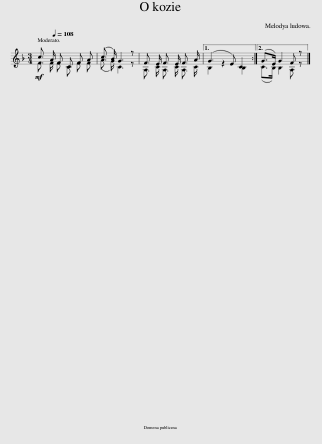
X:1
%%score ( 1 2 )
L:1/8
Q:1/4=108
M:3/4
I:linebreak $
K:F
V:1 treble
V:2 treble
V:1
!mf! c3/2 A/ F C F A | (c3/2 B/) G3 z | F3/2 E/ F3/2 E/ F3/2 A/ |1 (G3 E) C2 :|2 (G>E) G2 F z |] %5
V:2
 F3/2 F/ F C F F | (A3/2 G/) C3 z | A,3/2 C/ A,3/2 C/ A,3/2 C/ |1 B,2 z2 B,2 :|2 (C>B,) B,2 A, z |] %5
